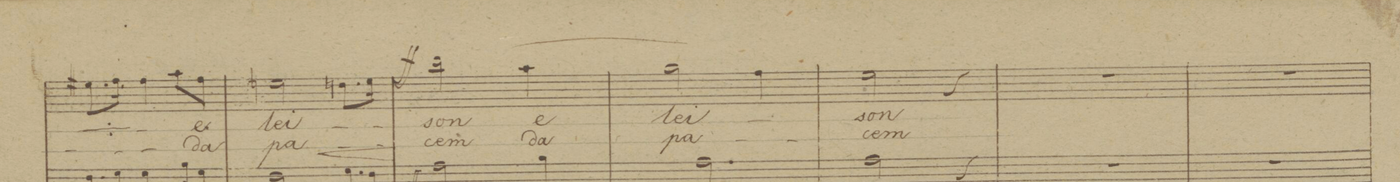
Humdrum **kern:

**kern	**dynam	**text	**text
*I"Canto	*	*	*
*clefC1	*	*	*
*k[b-]	*	*	*
*M3/4	*	*	*
8.cc#X\L	.	-lej-	.
16dd\Jk	.	.	.
4dd\	.	-son	.
*	*	*Xij	*
8ff\L	.	e-	da
8dd\J	.	.	.
=42	=42	=42	=42
2ccn\	.	-lei-	pa-
8.bn\L	.	.	.
16cc\Jk	.	.	.
=43	=43	=43	=43
2gg\	ff	-son	-cem
(4ff\	.	e-	da
=44	=44	=44	=44
2ee\)	.	-lei-	pa-
4dd\	.	.	.
=45	=45	=45	=45
2cc\	.	-son	-cem
4r	.	.	.
=46	=46	=46	=46
2.r	.	.	.
=47	=47	=47	=47
2.r	.	.	.
=48	=48	=48	=48
*-	*-	*-	*-
